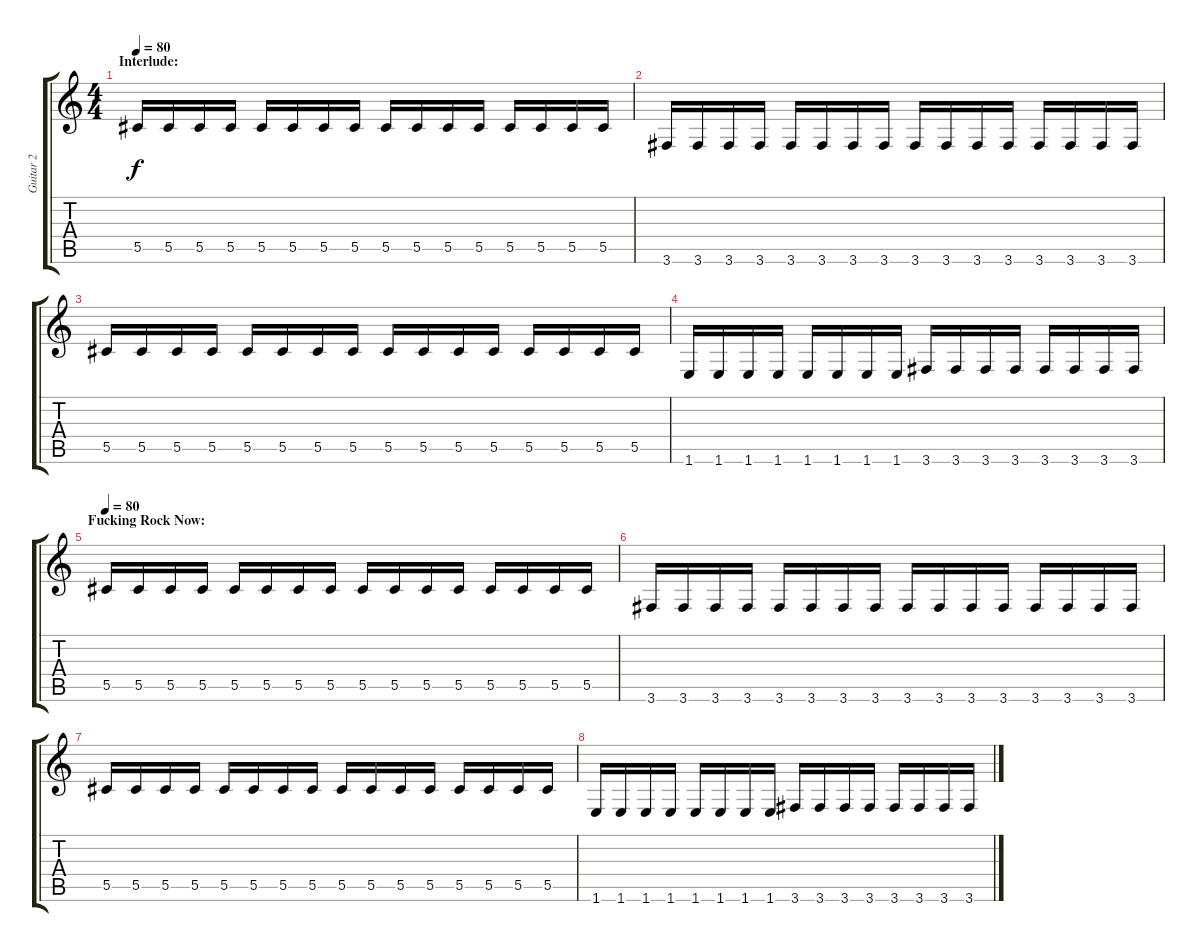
\track ("Guitar 2" "Guitar 2") {instrument overdrivenguitar}
\staff {score tabs}
\tuning (Eb4 Bb3 Gb3 Db3 Ab2 Eb2) {hide}
\ts (4 4)
\section ("" "Interlude:")
\tempo 80
\clef g2
\ks c
5.5.16{dy f} 5.5.16 5.5.16 5.5.16 5.5.16 5.5.16 5.5.16 5.5.16 5.5.16 5.5.16 5.5.16 5.5.16 5.5.16 5.5.16 5.5.16 5.5.16 |
3.6.16 3.6.16 3.6.16 3.6.16 3.6.16 3.6.16 3.6.16 3.6.16 3.6.16 3.6.16 3.6.16 3.6.16 3.6.16 3.6.16 3.6.16 3.6.16 |
5.5.16 5.5.16 5.5.16 5.5.16 5.5.16 5.5.16 5.5.16 5.5.16 5.5.16 5.5.16 5.5.16 5.5.16 5.5.16 5.5.16 5.5.16 5.5.16 |
1.6.16 1.6.16 1.6.16 1.6.16 1.6.16 1.6.16 1.6.16 1.6.16 3.6.16 3.6.16 3.6.16 3.6.16 3.6.16 3.6.16 3.6.16 3.6.16 |
\section ("" "Fucking Rock Now:")
\tempo 80
5.5.16 5.5.16 5.5.16 5.5.16 5.5.16 5.5.16 5.5.16 5.5.16 5.5.16 5.5.16 5.5.16 5.5.16 5.5.16 5.5.16 5.5.16 5.5.16 |
3.6.16 3.6.16 3.6.16 3.6.16 3.6.16 3.6.16 3.6.16 3.6.16 3.6.16 3.6.16 3.6.16 3.6.16 3.6.16 3.6.16 3.6.16 3.6.16 |
5.5.16 5.5.16 5.5.16 5.5.16 5.5.16 5.5.16 5.5.16 5.5.16 5.5.16 5.5.16 5.5.16 5.5.16 5.5.16 5.5.16 5.5.16 5.5.16 |
1.6.16 1.6.16 1.6.16 1.6.16 1.6.16 1.6.16 1.6.16 1.6.16 3.6.16 3.6.16 3.6.16 3.6.16 3.6.16 3.6.16 3.6.16 3.6.16
